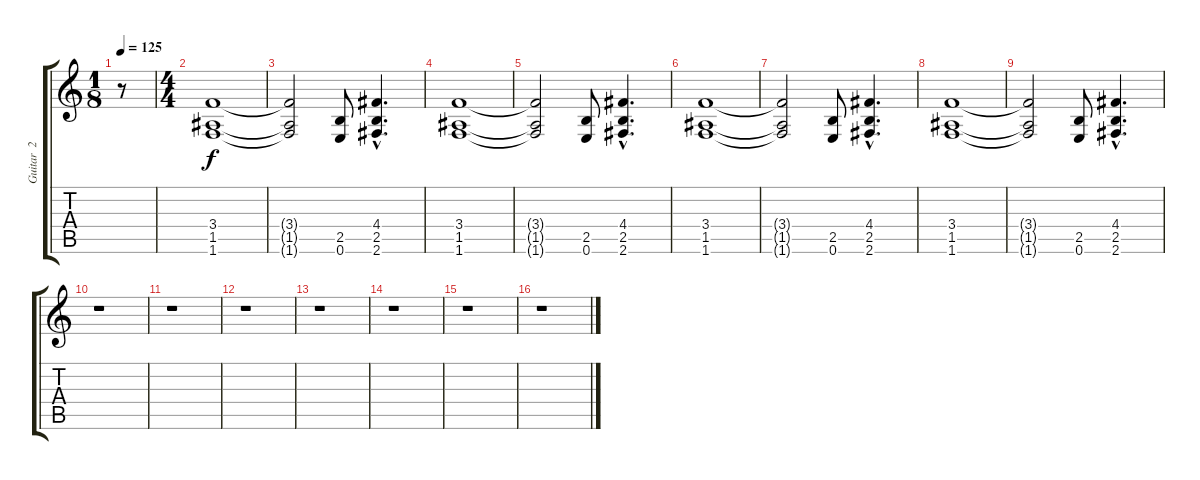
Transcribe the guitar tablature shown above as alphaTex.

\track ("Guitar  2" "Guitar  2") {instrument distortionguitar}
\staff {score tabs}
\tuning (E4 B3 G3 D3 A2 E2) {hide}
\ts (1 8)
\tempo 125
\clef g2
\ks c
r.8{dy f} |
\ts (4 4)
(3.4 1.5 1.6).1 |
(3.4{t} 1.5{t} 1.6{t}).2 (2.5 0.6).8 (4.4{hac} 2.5{hac} 2.6{hac}).4{d} |
(3.4 1.5 1.6).1 |
(3.4{t} 1.5{t} 1.6{t}).2 (2.5 0.6).8 (4.4{hac} 2.5{hac} 2.6{hac}).4{d} |
(3.4 1.5 1.6).1 |
(3.4{t} 1.5{t} 1.6{t}).2 (2.5 0.6).8 (4.4{hac} 2.5{hac} 2.6{hac}).4{d} |
(3.4 1.5 1.6).1 |
(3.4{t} 1.5{t} 1.6{t}).2 (2.5 0.6).8 (4.4{hac} 2.5{hac} 2.6{hac}).4{d} |
r.1 |
r.1 |
r.1 |
r.1 |
r.1 |
r.1 |
r.1
